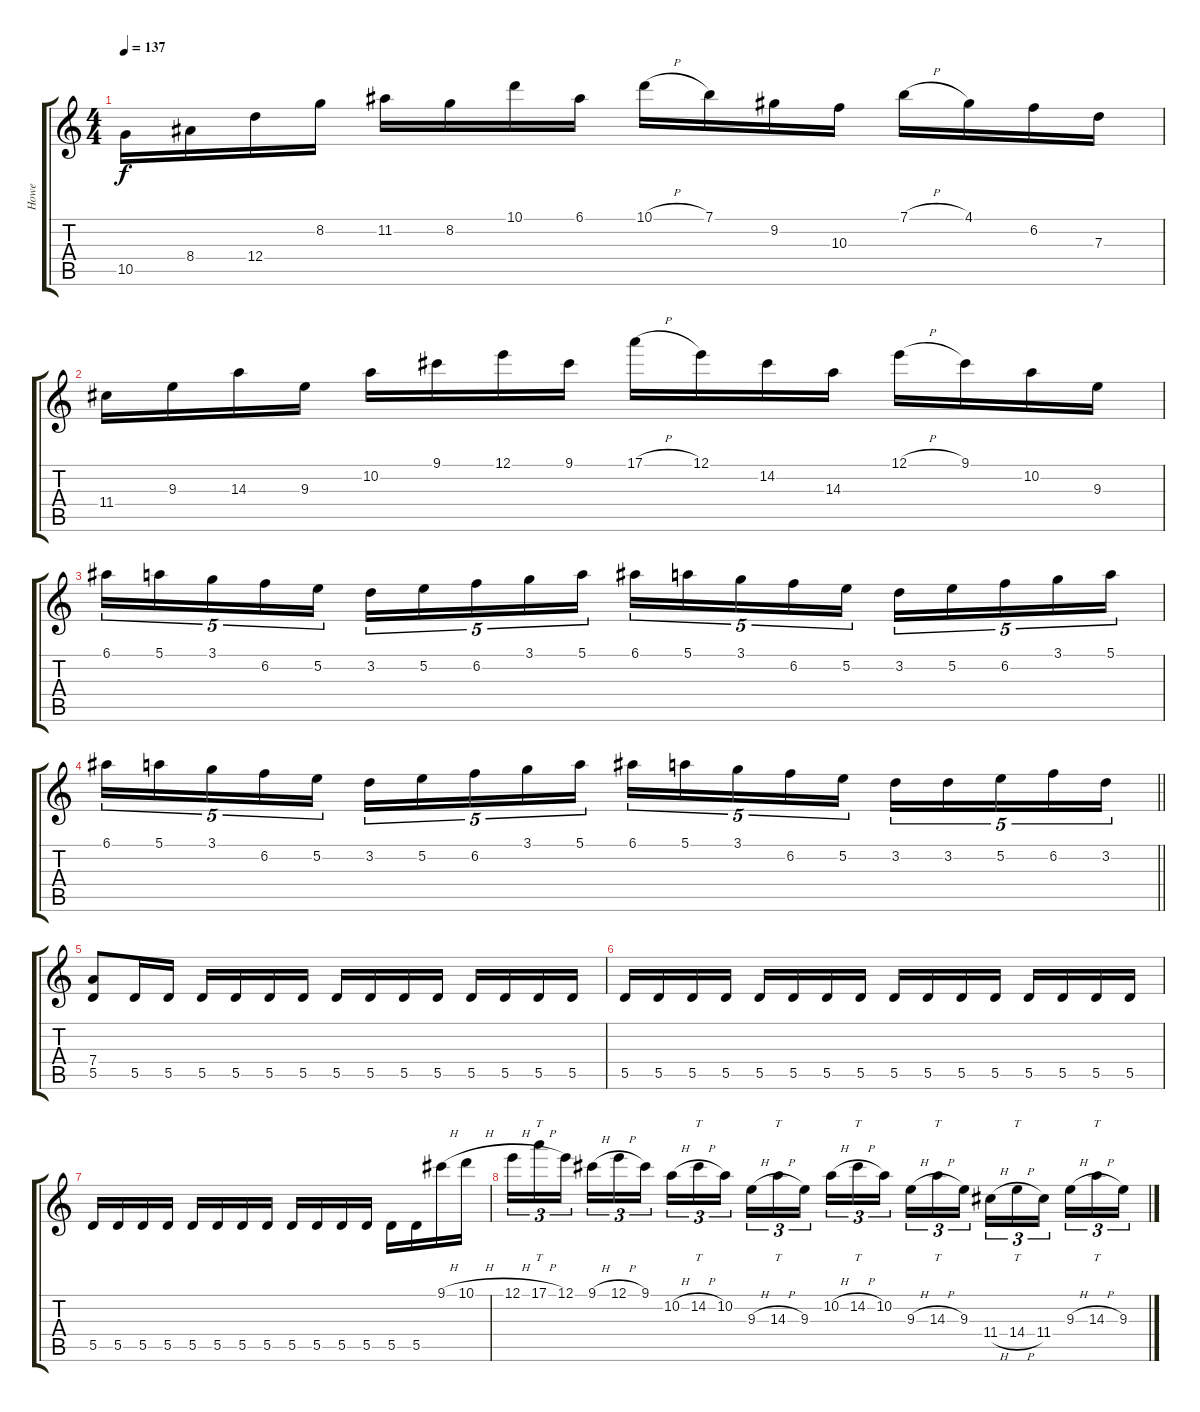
\track ("Howe" "Howe") {instrument distortionguitar}
\staff {score tabs}
\tuning (E4 B3 G3 D3 A2 E2) {hide}
\ts (4 4)
\tempo 137
\clef g2
\ks c
10.5.16{dy f} 8.4.16 12.4.16 8.2.16 11.2.16 8.2.16 10.1.16 6.1.16 10.1{h}.16 7.1.16 9.2.16 10.3.16 7.1{h}.16 4.1.16 6.2.16 7.3.16 |
11.4.16 9.3.16 14.3.16 9.3.16 10.2.16 9.1.16 12.1.16 9.1.16 17.1{h}.16 12.1.16 14.2.16 14.3.16 12.1{h}.16 9.1.16 10.2.16 9.3.16 |
6.1.16{tu (5 4)} 5.1.16{tu (5 4)} 3.1.16{tu (5 4)} 6.2.16{tu (5 4)} 5.2.16{tu (5 4)} 3.2.16{tu (5 4)} 5.2.16{tu (5 4)} 6.2.16{tu (5 4)} 3.1.16{tu (5 4)} 5.1.16{tu (5 4)} 6.1.16{tu (5 4)} 5.1.16{tu (5 4)} 3.1.16{tu (5 4)} 6.2.16{tu (5 4)} 5.2.16{tu (5 4)} 3.2.16{tu (5 4)} 5.2.16{tu (5 4)} 6.2.16{tu (5 4)} 3.1.16{tu (5 4)} 5.1.16{tu (5 4)} |
\barLineRight lightlight
6.1.16{tu (5 4)} 5.1.16{tu (5 4)} 3.1.16{tu (5 4)} 6.2.16{tu (5 4)} 5.2.16{tu (5 4)} 3.2.16{tu (5 4)} 5.2.16{tu (5 4)} 6.2.16{tu (5 4)} 3.1.16{tu (5 4)} 5.1.16{tu (5 4)} 6.1.16{tu (5 4)} 5.1.16{tu (5 4)} 3.1.16{tu (5 4)} 6.2.16{tu (5 4)} 5.2.16{tu (5 4)} 3.2.16{tu (5 4)} 3.2.16{tu (5 4)} 5.2.16{tu (5 4)} 6.2.16{tu (5 4)} 3.2.16{tu (5 4)} |
\section ("" "")
(7.4 5.5).8 5.5.16 5.5.16 5.5.16 5.5.16 5.5.16 5.5.16 5.5.16 5.5.16 5.5.16 5.5.16 5.5.16 5.5.16 5.5.16 5.5.16 |
5.5.16 5.5.16 5.5.16 5.5.16 5.5.16 5.5.16 5.5.16 5.5.16 5.5.16 5.5.16 5.5.16 5.5.16 5.5.16 5.5.16 5.5.16 5.5.16 |
5.5.16 5.5.16 5.5.16 5.5.16 5.5.16 5.5.16 5.5.16 5.5.16 5.5.16 5.5.16 5.5.16 5.5.16 5.5.16 5.5.16 9.1{h}.16 10.1{h}.16 |
12.1{h}.16{tu (3 2)} 17.1{h}.16{tt tu (3 2)} 12.1.16{tu (3 2) beam splitsecondary} 9.1{h}.16{tu (3 2)} 12.1{h}.16{tu (3 2)} 9.1.16{tu (3 2)} 10.2{h}.16{tu (3 2)} 14.2{h}.16{tt tu (3 2)} 10.2.16{tu (3 2) beam splitsecondary} 9.3{h}.16{tu (3 2)} 14.3{h}.16{tt tu (3 2)} 9.3.16{tu (3 2)} 10.2{h}.16{tu (3 2)} 14.2{h}.16{tt tu (3 2)} 10.2.16{tu (3 2) beam splitsecondary} 9.3{h}.16{tu (3 2)} 14.3{h}.16{tt tu (3 2)} 9.3.16{tu (3 2)} 11.4{h}.16{tu (3 2)} 14.4{h}.16{tt tu (3 2)} 11.4.16{tu (3 2) beam splitsecondary} 9.3{h}.16{tu (3 2)} 14.3{h}.16{tt tu (3 2)} 9.3.16{tu (3 2)}
